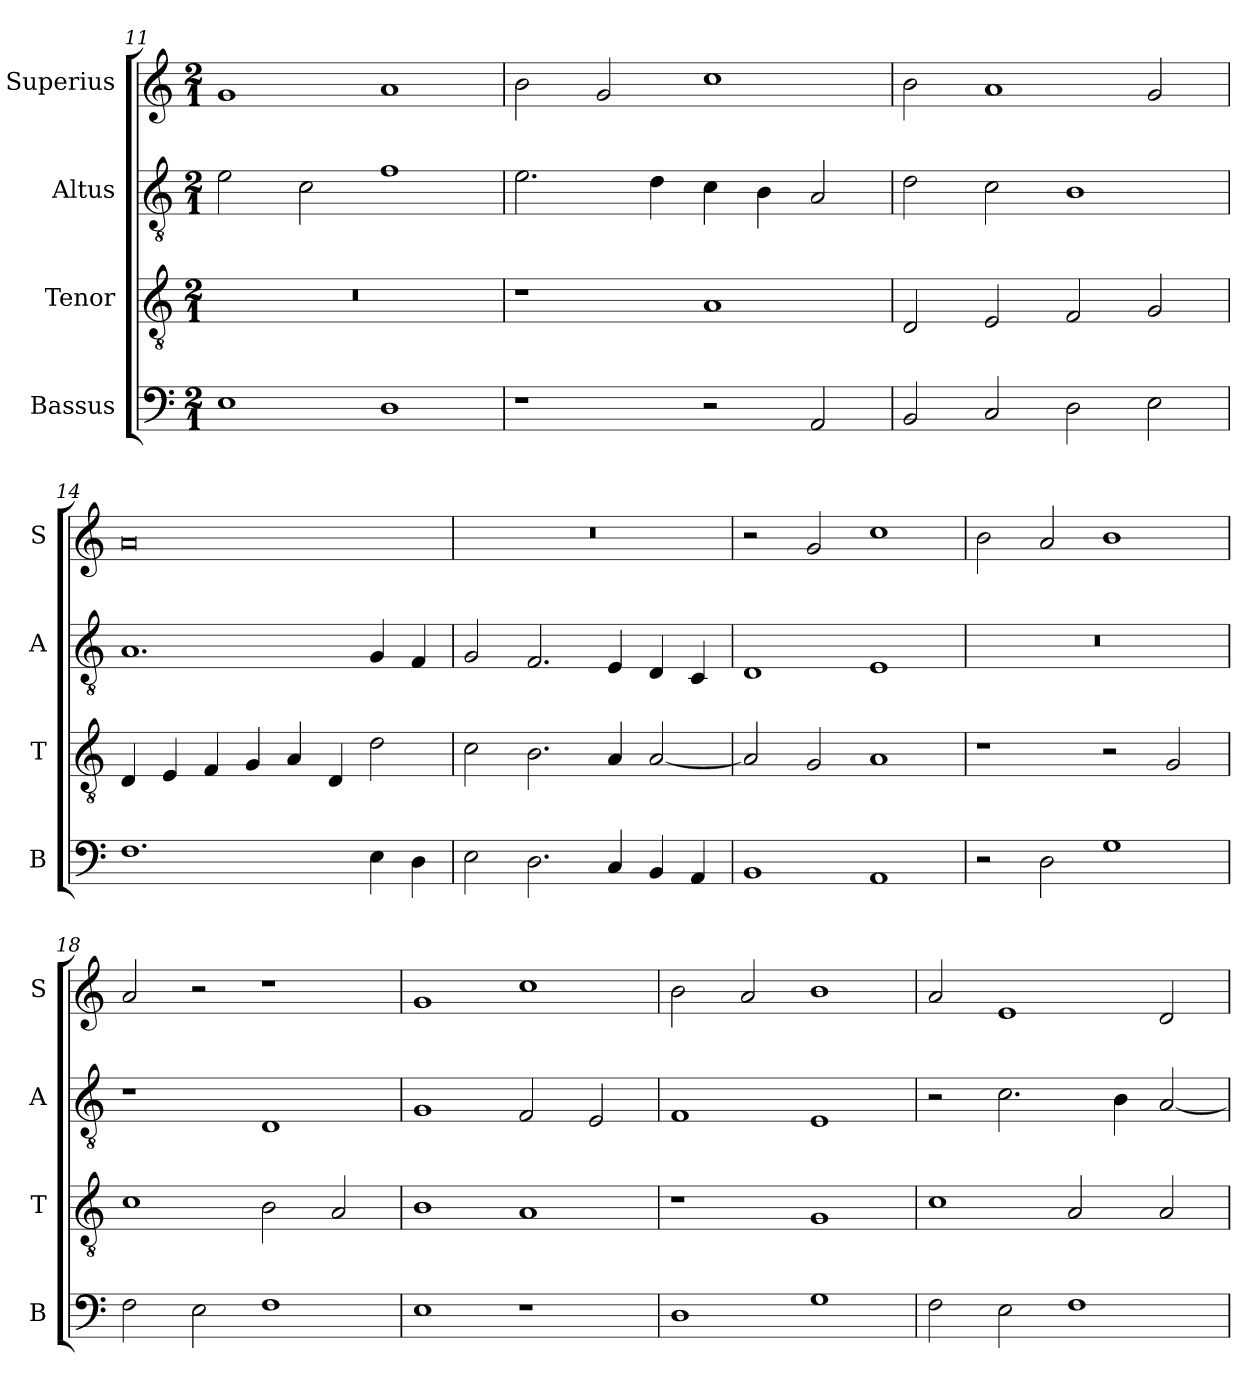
**kern	**kern	**kern	**kern
*part4	*part3	*part2	*part1
*staff4	*staff3	*staff2	*staff1
*I"Bassus	*I"Tenor	*I"Altus	*I"Superius
*I'B	*I'T	*I'A	*I'S
*clefF4	*clefGv2	*clefGv2	*clefG2
*k[]	*k[]	*k[]	*k[]
*C:	*C:	*C:	*C:
*M2/1	*M2/1	*M2/1	*M2/1
=11	=11	=11	=11
1E	0r	2e	1g
.	.	2c	.
1D	.	1f	1a
=12	=12	=12	=12
1r	1r	2.e	2b
.	.	.	2g
.	.	4d	.
2r	1A	4c	1cc
.	.	4B	.
2AA	.	2A	.
=13	=13	=13	=13
2BB	2D	2d	2b
2C	2E	2c	1a
2D	2F	1B	.
2E	2G	.	2g
=14	=14	=14	=14
1.F	4D	1.A	0a
.	4E	.	.
.	4F	.	.
.	4G	.	.
.	4A	.	.
.	4D	.	.
4E	2d	4G	.
4D	.	4F	.
=15	=15	=15	=15
2E	2c	2G	0r
2.D	2.B	2.F	.
4C	4A	4E	.
4BB	[2A	4D	.
4AA	.	4C	.
=16	=16	=16	=16
1BB	2A]	1D	2r
.	2G	.	2g
1AA	1A	1E	1cc
=17	=17	=17	=17
2r	1r	0r	2b
2D	.	.	2a
1G	2r	.	1b
.	2G	.	.
=18	=18	=18	=18
2F	1c	1r	2a
2E	.	.	2r
1F	2B	1D	1r
.	2A	.	.
=19	=19	=19	=19
1E	1B	1G	1g
1r	1A	2F	1cc
.	.	2E	.
=20	=20	=20	=20
1D	1r	1F	2b
.	.	.	2a
1G	1G	1E	1b
=21	=21	=21	=21
2F	1c	2r	2a
2E	.	2.c	1e
1F	2A	.	.
.	.	4B	.
.	2A	[2A	2d
=	=	=	=
*-	*-	*-	*-
